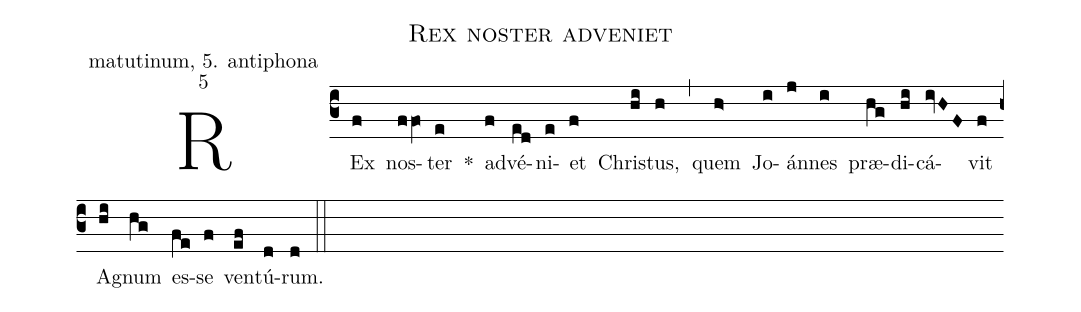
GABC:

name: Rex noster adveniet;
office-part: matutinum, 5. antiphona;
mode: 5;
%%
(c3)
REx(f) nos(ffO)ter(e) *()
ad(f)vé(ed)ni(e)et(f) Chris(hi)tus,(h) (,)
quem(h>) Jo(i)án(j)nes(i) præ(hg)di(hi)cá(ivHF)vit(f) Ag(hi)num(hg) es(fe)se(f) ven(ef)tú(d)rum.(d) (::)
